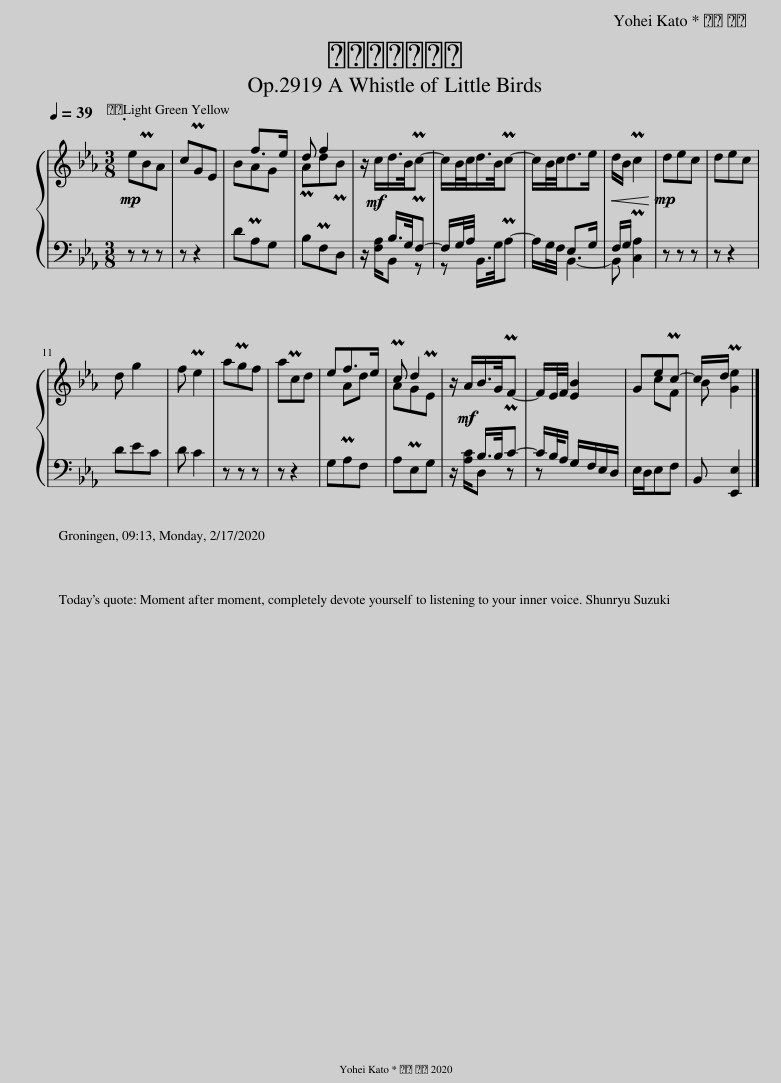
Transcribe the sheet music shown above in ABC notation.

X:1
%%score { ( 1 3 ) | ( 2 4 ) }
L:1/8
Q:1/4=39
M:3/8
I:linebreak $
K:Eb
V:1 treble
V:3 treble
V:2 bass
V:4 bass
V:1
!mp! ePBA | cPGE | BAG | AdPB | z/!mf! c/d/>B/Pc- | %5
 c/B/4c/<d/B/4Pc- | c/B/4c/4d>e |!<(! d/B/ Pc2!<)! |!mp! dec | dec |$ %10
 d g2 | f Pe2 | aPgf | aPcd | ef>e | %15
 Pc d2 | z/!mf! A/B/>G/PF- | F/E/4F/4 [EB]2 | GePc- | c/d/ P[Ge]2 |] %20
V:2
 z z z | z z2 | DPA,G, | B,PF,D, | z/ [F,A,]/B,, z | %5
 z B,,/>G,/PA,- | A,/G,/4F,/4 B,,2- | B,, P[C,A,]2 | z z z | z z2 |$ %10
 DEC | D C2 | z z z | z z2 | G,PA,F, | %15
 A,PE,G, | z/ [A,C]/D, z | z G,/F,/E,/D,/ | E,/D,/E,F, | B,, [E,,E,]2 |] %20
V:3
 x3 | x3 | x f>e | Pd f2 | x3 | %5
 x3 | x3 | x3 | x3 | x3 |$ %10
 x3 | x3 | x3 | x3 | x Ad | %15
 AGPE | x3 | x3 | x cF | B x2 |] %20
V:4
 x3 | x3 | x3 | x3 | x B,/>G,/PF,- | %5
 F,/G,/4A,/4 x2 | x E,>G, | F,/G,/ x2 | x3 | x3 |$ %10
 x3 | x3 | x3 | x3 | x3 | %15
 x3 | x B,/>B,/PC- | C/B,/4A,/ x7/4 | x3 | x3 |] %20
